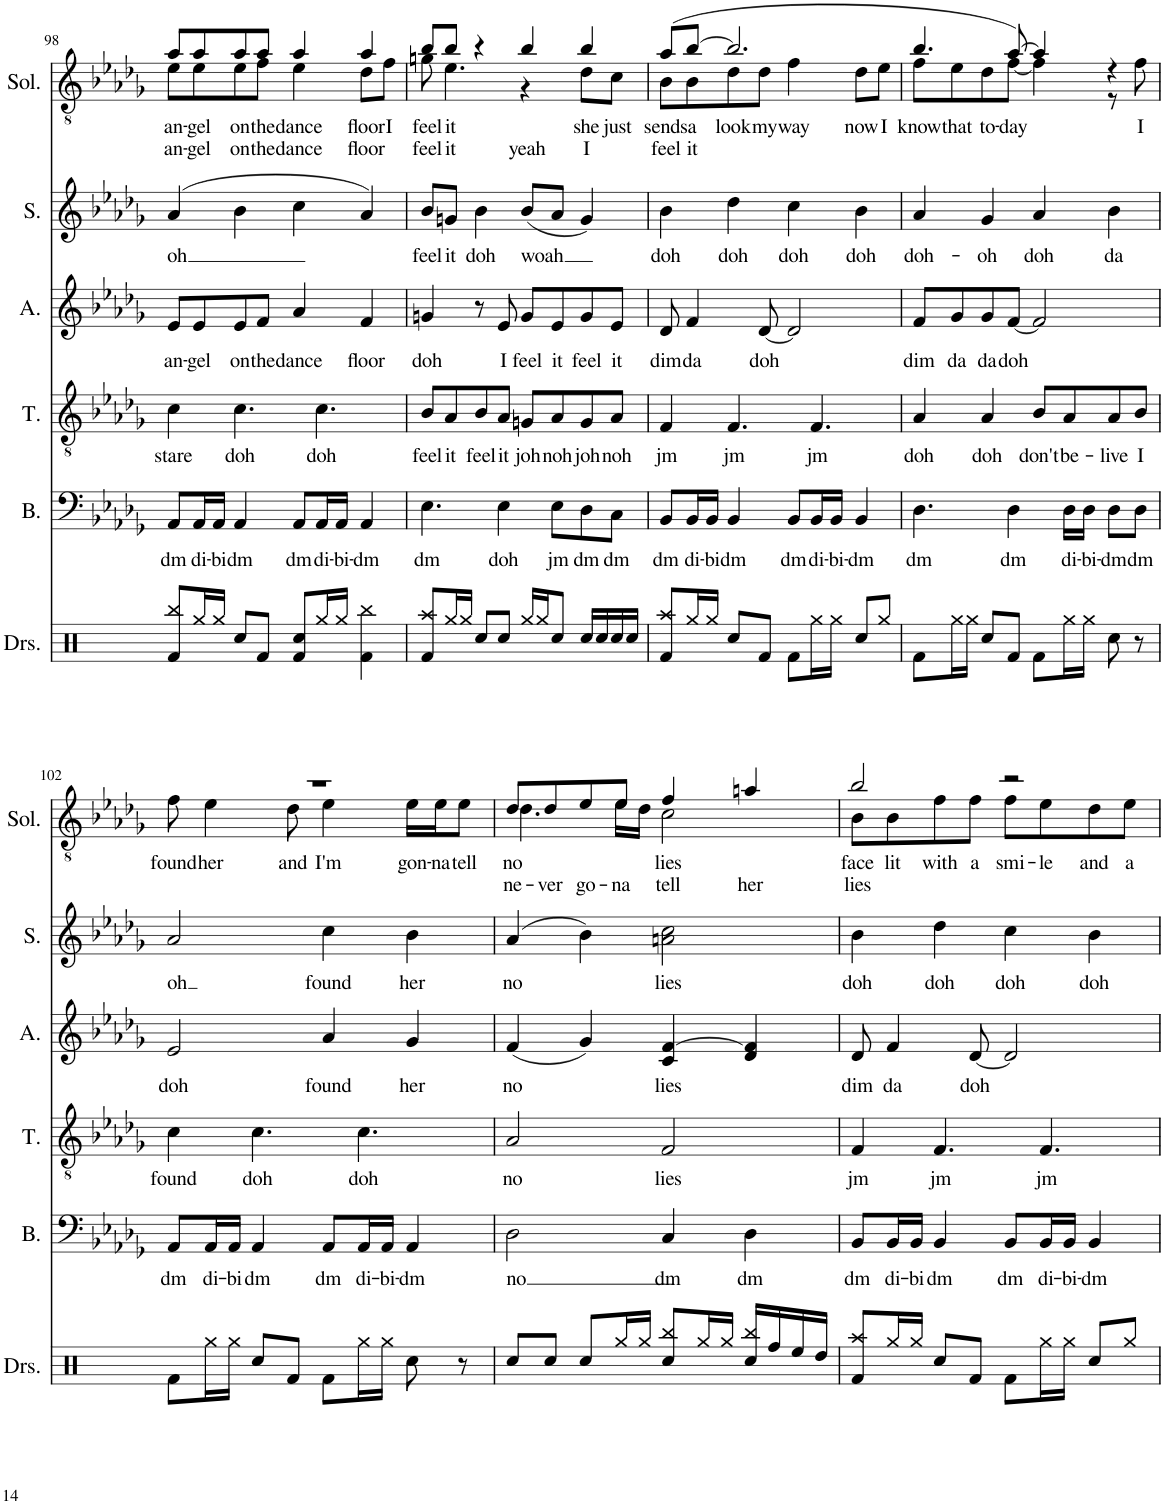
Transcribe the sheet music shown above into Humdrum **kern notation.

**kern	**text	**kern	**text	**kern	**text	**kern	**text	**kern	**text	**text
*part5	*part5	*part4	*part4	*part3	*part3	*part2	*part2	*part1	*part1	*part1
*staff5	*staff5	*staff4	*staff4	*staff3	*staff3	*staff2	*staff2	*staff1	*staff1	*staff1
*I"Bass	*	*I"Tenor	*	*I"Alto	*	*I"Soprano	*	*I"Solo	*	*
*I'B.	*	*I'T.	*	*I'A.	*	*I'S.	*	*I'Sol.	*	*
!!LO:PB:g=z
*clefF4	*	*clefGv2	*	*clefG2	*	*clefG2	*	*clefGv2	*	*
*k[b-e-a-d-g-]	*	*k[b-e-a-d-g-]	*	*k[b-e-a-d-g-]	*	*k[b-e-a-d-g-]	*	*k[b-e-a-d-g-]	*	*
*M4/4	*	*M4/4	*	*M4/4	*	*M4/4	*	*M4/4	*	*
=98	=98	=98	=98	=98	=98	=98	=98	=98	=98	=98
!	!LO:LY:b	!	!LO:LY:b	!	!LO:LY:b	!	!LO:LY:b	!	!	!LO:LY:b
*	*	*	*	*	*	*	*	*^	*	*
!	!	!	!	!	!	!	!	!	!	!LO:LY:b	!
8AA-/L	dm	4c\	stare	8e-/L	an-	(4a-/	oh	8a-/L	8e-\L	an-	an-
!	!LO:LY:b	!	!	!	!LO:LY:b	!	!	!	!	!	!LO:LY:b
!	!	!	!	!	!	!	!	!	!	!LO:LY:b	!
16AA-/L	di-	.	.	8e-/	-gel	.	.	8a-/	8e-\	-gel	-gel
!	!LO:LY:b	!	!	!	!	!	!	!	!	!	!
16AA-/JJ	-bi	.	.	.	.	.	.	.	.	.	.
!	!LO:LY:b	!	!LO:LY:b	!	!LO:LY:b	!	!	!	!	!	!LO:LY:b
!	!	!	!	!	!	!	!	!	!	!LO:LY:b	!
4AA-/	dm	4.c\	doh	8e-/	on	4b-\	.	8a-/	8e-\	on	on
!	!	!	!	!	!LO:LY:b	!	!	!	!	!	!LO:LY:b
!	!	!	!	!	!	!	!	!	!	!LO:LY:b	!
.	.	.	.	8f/J	the	.	.	8a-/J	8f\J	the	the
!	!LO:LY:b	!	!	!	!LO:LY:b	!	!	!	!	!	!LO:LY:b
!	!	!	!	!	!	!	!	!	!	!LO:LY:b	!
8AA-/L	dm	.	.	4a-/	dance	4cc\	.	4a-/	4e-\	dance	dance
!	!LO:LY:b	!	!LO:LY:b	!	!	!	!	!	!	!	!
16AA-/L	di-	4.c\	doh	.	.	.	.	.	.	.	.
!	!LO:LY:b	!	!	!	!	!	!	!	!	!	!
16AA-/JJ	-bi-	.	.	.	.	.	.	.	.	.	.
!	!LO:LY:b	!	!	!	!LO:LY:b	!	!	!	!	!	!LO:LY:b
!	!	!	!	!	!	!	!	!	!	!LO:LY:b	!
4AA-/	-dm	.	.	4f/	floor	4a-/)	.	4a-/	8d-\L	floor	floor
!	!	!	!	!	!	!	!	!	!	!LO:LY:b	!
.	.	.	.	.	.	.	.	.	8f\J	I	.
=99	=99	=99	=99	=99	=99	=99	=99	=99	=99	=99	=99
!	!LO:LY:b	!	!LO:LY:b	!	!LO:LY:b	!	!LO:LY:b	!	!	!	!LO:LY:b
!	!	!	!	!	!	!	!	!	!	!LO:LY:b	!
4.E-\	dm	8B-/L	-feel	4gn/	doh	8b-/L	feel	8b-/L	8gn\	feel	feel
!	!	!	!LO:LY:b	!	!	!	!LO:LY:b	!	!	!	!LO:LY:b
!	!	!	!	!	!	!	!	!	!	!LO:LY:b	!
.	.	8A-/	it	.	.	8gn/J	it	8b-/J	4.e-\	it	it
!	!	!	!LO:LY:b	!	!	!	!LO:LY:b	!	!	!	!
.	.	8B-/	feel	8r	.	4b-\	doh	4r	.	.	.
!	!LO:LY:b	!	!LO:LY:b	!	!LO:LY:b	!	!	!	!	!	!
4E-\	doh	8A-/J	it	8e-/	I	.	.	.	.	.	.
!	!	!	!LO:LY:b	!	!LO:LY:b	!	!LO:LY:b	!	!	!	!LO:LY:b
.	.	8Gn/L	joh	8g/L	feel	(8b-/L	woah	4b-/	4r	.	yeah
!	!LO:LY:b	!	!LO:LY:b	!	!LO:LY:b	!	!	!	!	!	!
8E-\L	jm	8A-/	noh	8e-/	it	8a-/J	.	.	.	.	.
!	!LO:LY:b	!	!LO:LY:b	!	!LO:LY:b	!	!	!	!	!	!LO:LY:b
!	!	!	!	!	!	!	!	!	!	!LO:LY:b	!
8D-\	dm	8G/	joh	8g/	feel	4g/)	.	4b-/	8d-\L	she	I
!	!LO:LY:b	!	!LO:LY:b	!	!LO:LY:b	!	!	!	!	!LO:LY:b	!
8C\J	dm	8A-/J	noh	8e-/J	it	.	.	.	8c\J	just	.
=100	=100	=100	=100	=100	=100	=100	=100	=100	=100	=100	=100
!	!LO:LY:b	!	!LO:LY:b	!	!LO:LY:b	!	!LO:LY:b	!	!	!	!LO:LY:b
!	!	!	!	!	!	!	!	!	!	!LO:LY:b	!
8BB-/L	dm	4F/	jm	8d-/	dim	4b-\	doh	(8a-/L	8B-\L	sends	feel
!	!LO:LY:b	!	!	!	!LO:LY:b	!	!	!	!	!	!LO:LY:b
!	!	!	!	!	!	!	!	!	!	!LO:LY:b	!
16BB-/L	di-	.	.	4f/	da	.	.	[8b-/J	8B-\	a	it
!	!LO:LY:b	!	!	!	!	!	!	!	!	!	!
16BB-/JJ	-bi	.	.	.	.	.	.	.	.	.	.
!	!LO:LY:b	!	!LO:LY:b	!	!	!	!LO:LY:b	!	!	!LO:LY:b	!
4BB-/	dm	4.F/	jm	.	.	4dd-\	doh	2.b-/]	8d-\	look	.
!	!	!	!	!	!LO:LY:b	!	!	!	!	!LO:LY:b	!
.	.	.	.	[8d-/	doh	.	.	.	8d-\J	my	.
!	!LO:LY:b	!	!	!	!	!	!LO:LY:b	!	!	!LO:LY:b	!
8BB-/L	dm	.	.	2d-/]	.	4cc\	doh	.	4f\	way	.
!	!LO:LY:b	!	!LO:LY:b	!	!	!	!	!	!	!	!
16BB-/L	di-	4.F/	jm	.	.	.	.	.	.	.	.
!	!LO:LY:b	!	!	!	!	!	!	!	!	!	!
16BB-/JJ	-bi-	.	.	.	.	.	.	.	.	.	.
!	!LO:LY:b	!	!	!	!	!	!LO:LY:b	!	!	!LO:LY:b	!
4BB-/	-dm	.	.	.	.	4b-\	doh	.	8d-\L	now	.
!	!	!	!	!	!	!	!	!	!	!LO:LY:b	!
.	.	.	.	.	.	.	.	.	8e-\J	I	.
=101	=101	=101	=101	=101	=101	=101	=101	=101	=101	=101	=101
!	!LO:LY:b	!	!LO:LY:b	!	!LO:LY:b	!	!LO:LY:b	!	!	!LO:LY:b	!
4.D-\	dm	4A-/	doh	8f/L	dim	4a-/	doh-	4.b-/	8f\L	know	.
!	!	!	!	!	!LO:LY:b	!	!	!	!	!LO:LY:b	!
.	.	.	.	8g-/	da	.	.	.	8e-\	that	.
!	!	!	!LO:LY:b	!	!LO:LY:b	!	!LO:LY:b	!	!	!LO:LY:b	!
.	.	4A-/	doh	8g-/	da	4g-/	-oh	.	8d-\	to-	.
!	!LO:LY:b	!	!	!	!LO:LY:b	!	!	!	!	!LO:LY:b	!
4D-\	dm	.	.	[8f/J	doh	.	.	[8a-/)	[8f\J	-day	.
!	!	!	!LO:LY:b	!	!	!	!LO:LY:b	!	!	!	!
.	.	8B-/L	don't	2f/]	.	4a-/	doh	4a-/]	4f\]	.	.
!	!LO:LY:b	!	!LO:LY:b	!	!	!	!	!	!	!	!
16D-\LL	di-	8A-/	be-	.	.	.	.	.	.	.	.
!	!LO:LY:b	!	!	!	!	!	!	!	!	!	!
16D-\JJ	-bi-	.	.	.	.	.	.	.	.	.	.
!	!LO:LY:b	!	!LO:LY:b	!	!	!	!LO:LY:b	!	!	!	!
8D-\L	-dm	8A-/	-live	.	.	4b-\	da	4r	8r	.	.
!	!LO:LY:b	!	!LO:LY:b	!	!	!	!	!	!	!LO:LY:b	!
8D-\J	dm	8B-/J	I	.	.	.	.	.	8f\	I	.
!!LO:LB:g=z	!!
=102	=102	=102	=102	=102	=102	=102	=102	=102	=102	=102	=102
!	!LO:LY:b	!	!LO:LY:b	!	!LO:LY:b	!	!LO:LY:b	!	!	!LO:LY:b	!
8AA-/L	dm	4c\	found	2e-/	doh	2a-/	oh	1r	8f\	found	.
!	!LO:LY:b	!	!	!	!	!	!	!	!	!LO:LY:b	!
16AA-/L	di-	.	.	.	.	.	.	.	4e-\	her	.
!	!LO:LY:b	!	!	!	!	!	!	!	!	!	!
16AA-/JJ	-bi	.	.	.	.	.	.	.	.	.	.
!	!LO:LY:b	!	!LO:LY:b	!	!	!	!	!	!	!	!
4AA-/	dm	4.c\	doh	.	.	.	.	.	.	.	.
!	!	!	!	!	!	!	!	!	!	!LO:LY:b	!
.	.	.	.	.	.	.	.	.	8d-\	and	.
!	!LO:LY:b	!	!	!	!LO:LY:b	!	!LO:LY:b	!	!	!LO:LY:b	!
8AA-/L	dm	.	.	4a-/	found	4cc\	found	.	4e-\	I'm	.
!	!LO:LY:b	!	!LO:LY:b	!	!	!	!	!	!	!	!
16AA-/L	di-	4.c\	doh	.	.	.	.	.	.	.	.
!	!LO:LY:b	!	!	!	!	!	!	!	!	!	!
16AA-/JJ	-bi-	.	.	.	.	.	.	.	.	.	.
!	!LO:LY:b	!	!	!	!LO:LY:b	!	!LO:LY:b	!	!	!LO:LY:b	!
4AA-/	-dm	.	.	4g-/	her	4b-\	her	.	16e-\LL	gon-	.
!	!	!	!	!	!	!	!	!	!	!LO:LY:b	!
.	.	.	.	.	.	.	.	.	16e-\J	-na	.
!	!	!	!	!	!	!	!	!	!	!LO:LY:b	!
.	.	.	.	.	.	.	.	.	8e-\J	tell	.
=103	=103	=103	=103	=103	=103	=103	=103	=103	=103	=103	=103
!	!LO:LY:b	!	!LO:LY:b	!	!LO:LY:b	!	!LO:LY:b	!	!	!	!LO:LY:b
!	!	!	!	!	!	!	!	!	!	!LO:LY:b	!
2D-\	no	2A-/	no	(4f/	no	(4a-/	no	8d-/L	4.d-\	no	ne-
!	!	!	!	!	!	!	!	!	!	!	!LO:LY:b
.	.	.	.	.	.	.	.	8d-/	.	.	-ver
!	!	!	!	!	!	!	!	!	!	!	!LO:LY:b
.	.	.	.	4g-/)	.	4b-\)	.	8e-/	.	.	go-
!	!	!	!	!	!	!	!	!	!	!	!LO:LY:b
.	.	.	.	.	.	.	.	8e-/J	16e-\LL	.	-na
.	.	.	.	.	.	.	.	.	16d-\JJ	.	.
!	!LO:LY:b	!	!LO:LY:b	!	!LO:LY:b	!	!LO:LY:b	!	!	!	!LO:LY:b
!	!	!	!	!	!	!	!	!	!	!LO:LY:b	!
4C/	dm	2F/	lies	4c/ [4f/	lies	2an\ 2cc\	lies	4f/	2c\	lies	tell
!	!LO:LY:b	!	!	!	!	!	!	!	!	!	!LO:LY:b
4D-\	dm	.	.	4d-/ 4f/]	.	.	.	4an/	.	.	her
=104	=104	=104	=104	=104	=104	=104	=104	=104	=104	=104	=104
!	!LO:LY:b	!	!LO:LY:b	!	!LO:LY:b	!	!LO:LY:b	!	!	!	!LO:LY:b
!	!	!	!	!	!	!	!	!	!	!LO:LY:b	!
8BB-/L	dm	4F/	jm	8d-/	dim	4b-\	doh	2b-/	8B-\L	face	lies
!	!LO:LY:b	!	!	!	!LO:LY:b	!	!	!	!	!LO:LY:b	!
16BB-/L	di-	.	.	4f/	da	.	.	.	8B-\	lit	.
!	!LO:LY:b	!	!	!	!	!	!	!	!	!	!
16BB-/JJ	-bi	.	.	.	.	.	.	.	.	.	.
!	!LO:LY:b	!	!LO:LY:b	!	!	!	!LO:LY:b	!	!	!LO:LY:b	!
4BB-/	dm	4.F/	jm	.	.	4dd-\	doh	.	8f\	with	.
!	!	!	!	!	!LO:LY:b	!	!	!	!	!LO:LY:b	!
.	.	.	.	[8d-/	doh	.	.	.	8f\J	a	.
!	!LO:LY:b	!	!	!	!	!	!LO:LY:b	!	!	!LO:LY:b	!
8BB-/L	dm	.	.	2d-/]	.	4cc\	doh	2r	8f\L	smi-	.
!	!LO:LY:b	!	!LO:LY:b	!	!	!	!	!	!	!LO:LY:b	!
16BB-/L	di-	4.F/	jm	.	.	.	.	.	8e-\	-le	.
!	!LO:LY:b	!	!	!	!	!	!	!	!	!	!
16BB-/JJ	-bi-	.	.	.	.	.	.	.	.	.	.
!	!LO:LY:b	!	!	!	!	!	!LO:LY:b	!	!	!LO:LY:b	!
4BB-/	-dm	.	.	.	.	4b-\	doh	.	8d-\	and	.
!	!	!	!	!	!	!	!	!	!	!LO:LY:b	!
.	.	.	.	.	.	.	.	.	8e-\J	a	.
*	*	*	*	*	*	*	*	*v	*v	*	*
=	=	=	=	=	=	=	=	=	=	=
*-	*-	*-	*-	*-	*-	*-	*-	*-	*-	*-
